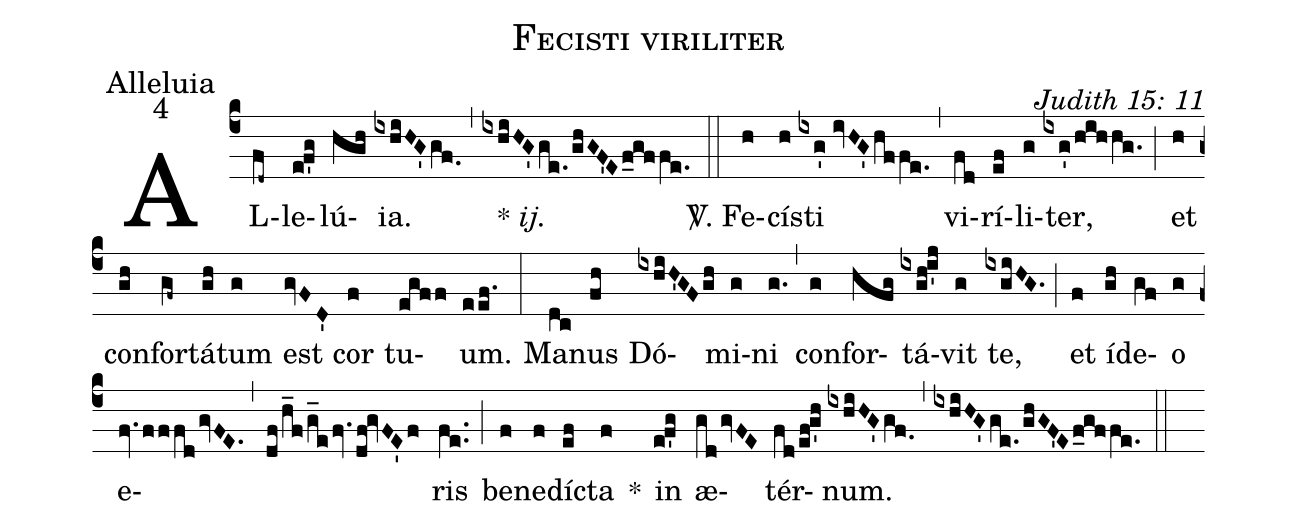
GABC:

name: Fecisti viriliter;
office-part: Alleluia;
mode: 4;
commentary: Judith 15: 11;
%%
(c4) AL(fd~)le(ef'g)lú(hgh)ia.(ixhiHG'gf.0) (,) {*}~<i>ij.</i>(ixhiHG'ge./ghGF'Ef_gffe.) (::)
<sp>V/</sp>. Fe(h)cís(h)ti(ixg'//ivHG'hffe.) (,) vi(fd)rí(ef)li(g)ter,(ixg'/hihhg.) (;) et(h) con(gh)for(gf~)tá(gh)tum(g) est(gvFD') cor(f) tu(egff)um.(eef.) (:)
Ma(dc)nus(fh) Dó(ixhiH'GFgh)mi(g)ni(g.) (,) con(g)for(hfg)tá(ixgh!i'j)vit(g) te,(ixgiHG.) (;) et(f) íd(gh)e(gf)o(g) e(fv.fffdgvFE.)(,)(df/!h_f/!g_e/!fv.df!gvFE'f)ris(fe..) (;) be(f)ne(f)díc(ef)ta(f) *() in(ef'g) æ(gdgvFE)tér(fd/ef!g'h)num.(ixhiHG'gf.0) (,) (ixhiHG'/!ge./!ghGF'Ef_gffe.) (::)
